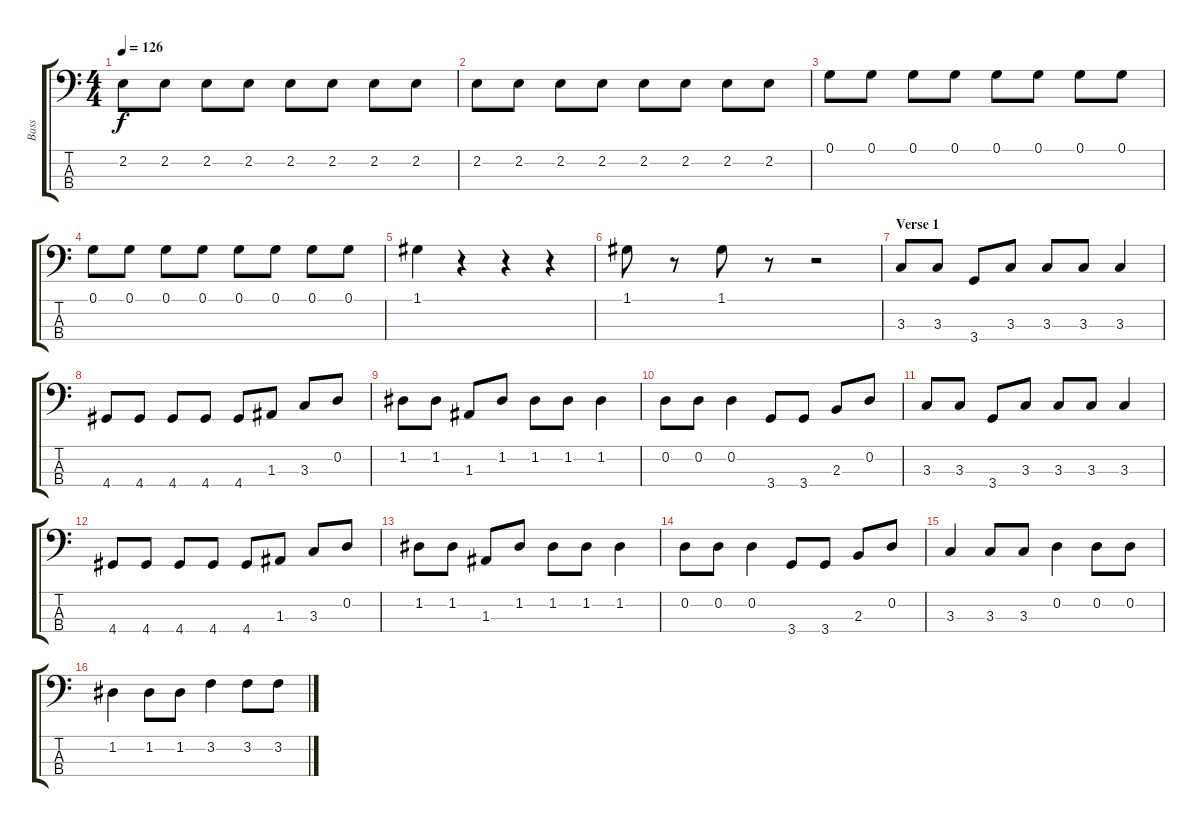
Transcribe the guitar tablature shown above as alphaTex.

\track ("Bass" "Bass") {instrument electricbassfinger}
\staff {score tabs}
\tuning (G2 D2 A1 E1) {hide}
\ts (4 4)
\tempo 126
\clef f4
\ks c
2.2.8{dy f} 2.2.8 2.2.8 2.2.8 2.2.8 2.2.8 2.2.8 2.2.8 |
2.2.8 2.2.8 2.2.8 2.2.8 2.2.8 2.2.8 2.2.8 2.2.8 |
0.1.8 0.1.8 0.1.8 0.1.8 0.1.8 0.1.8 0.1.8 0.1.8 |
0.1.8 0.1.8 0.1.8 0.1.8 0.1.8 0.1.8 0.1.8 0.1.8 |
1.1.4 r.4 r.4 r.4 |
1.1.8 r.8 1.1.8 r.8 r.2 |
\section ("" "Verse 1")
3.3.8 3.3.8 3.4.8 3.3.8 3.3.8 3.3.8 3.3.4 |
4.4.8 4.4.8 4.4.8 4.4.8 4.4.8 1.3.8 3.3.8 0.2.8 |
1.2.8 1.2.8 1.3.8 1.2.8 1.2.8 1.2.8 1.2.4 |
0.2.8 0.2.8 0.2.4 3.4.8 3.4.8 2.3.8 0.2.8 |
3.3.8 3.3.8 3.4.8 3.3.8 3.3.8 3.3.8 3.3.4 |
4.4.8 4.4.8 4.4.8 4.4.8 4.4.8 1.3.8 3.3.8 0.2.8 |
1.2.8 1.2.8 1.3.8 1.2.8 1.2.8 1.2.8 1.2.4 |
0.2.8 0.2.8 0.2.4 3.4.8 3.4.8 2.3.8 0.2.8 |
3.3.4 3.3.8 3.3.8 0.2.4 0.2.8 0.2.8 |
1.2.4 1.2.8 1.2.8 3.2.4 3.2.8 3.2.8
